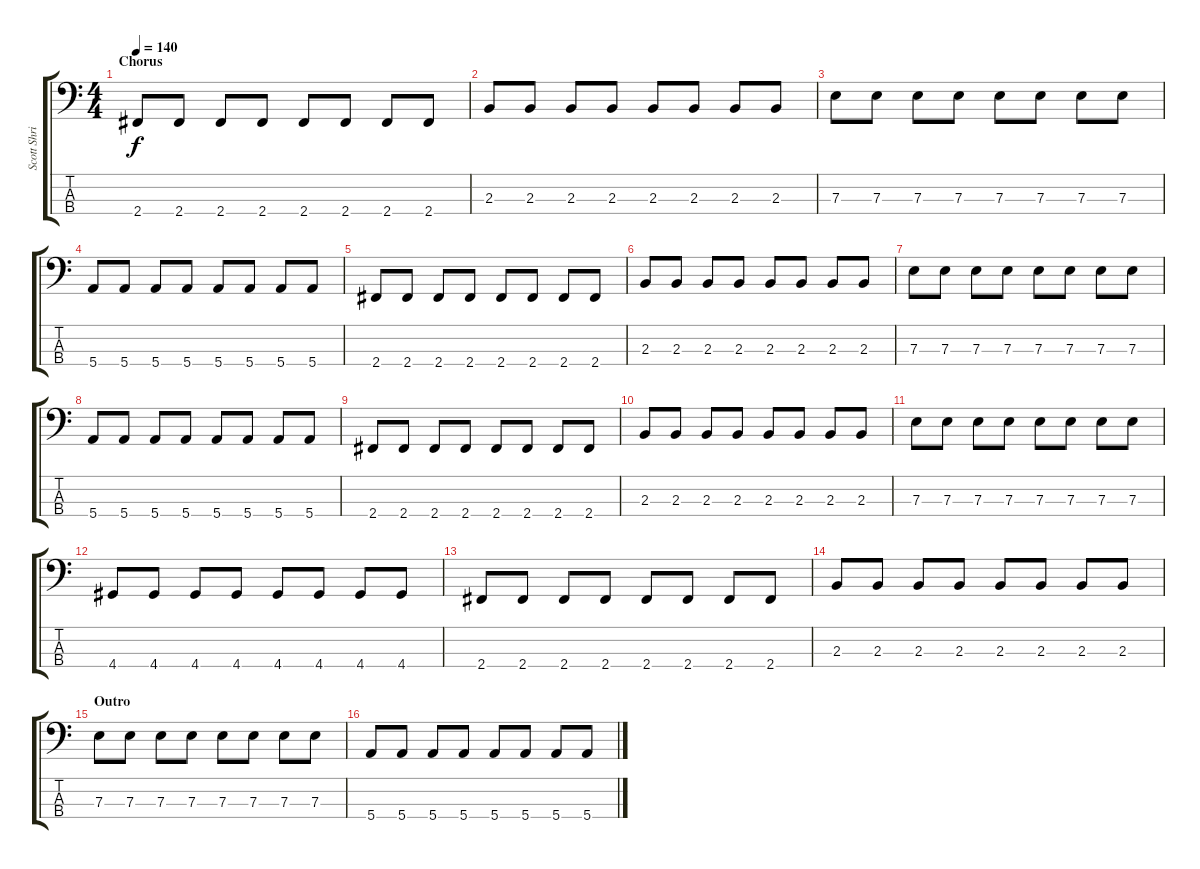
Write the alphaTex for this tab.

\track ("Scott Shriner" "Scott Shri") {instrument electricbassfinger}
\staff {score tabs}
\tuning (G2 D2 A1 E1) {hide}
\ts (4 4)
\section ("" "Chorus")
\tempo 140
\clef f4
\ks c
2.4.8{dy f} 2.4.8 2.4.8 2.4.8 2.4.8 2.4.8 2.4.8 2.4.8 |
2.3.8 2.3.8 2.3.8 2.3.8 2.3.8 2.3.8 2.3.8 2.3.8 |
7.3.8 7.3.8 7.3.8 7.3.8 7.3.8 7.3.8 7.3.8 7.3.8 |
5.4.8 5.4.8 5.4.8 5.4.8 5.4.8 5.4.8 5.4.8 5.4.8 |
2.4.8 2.4.8 2.4.8 2.4.8 2.4.8 2.4.8 2.4.8 2.4.8 |
2.3.8 2.3.8 2.3.8 2.3.8 2.3.8 2.3.8 2.3.8 2.3.8 |
7.3.8 7.3.8 7.3.8 7.3.8 7.3.8 7.3.8 7.3.8 7.3.8 |
5.4.8 5.4.8 5.4.8 5.4.8 5.4.8 5.4.8 5.4.8 5.4.8 |
2.4.8 2.4.8 2.4.8 2.4.8 2.4.8 2.4.8 2.4.8 2.4.8 |
2.3.8 2.3.8 2.3.8 2.3.8 2.3.8 2.3.8 2.3.8 2.3.8 |
7.3.8 7.3.8 7.3.8 7.3.8 7.3.8 7.3.8 7.3.8 7.3.8 |
4.4.8 4.4.8 4.4.8 4.4.8 4.4.8 4.4.8 4.4.8 4.4.8 |
2.4.8 2.4.8 2.4.8 2.4.8 2.4.8 2.4.8 2.4.8 2.4.8 |
2.3.8 2.3.8 2.3.8 2.3.8 2.3.8 2.3.8 2.3.8 2.3.8 |
\section ("" "Outro")
7.3.8 7.3.8 7.3.8 7.3.8 7.3.8 7.3.8 7.3.8 7.3.8 |
5.4.8 5.4.8 5.4.8 5.4.8 5.4.8 5.4.8 5.4.8 5.4.8
